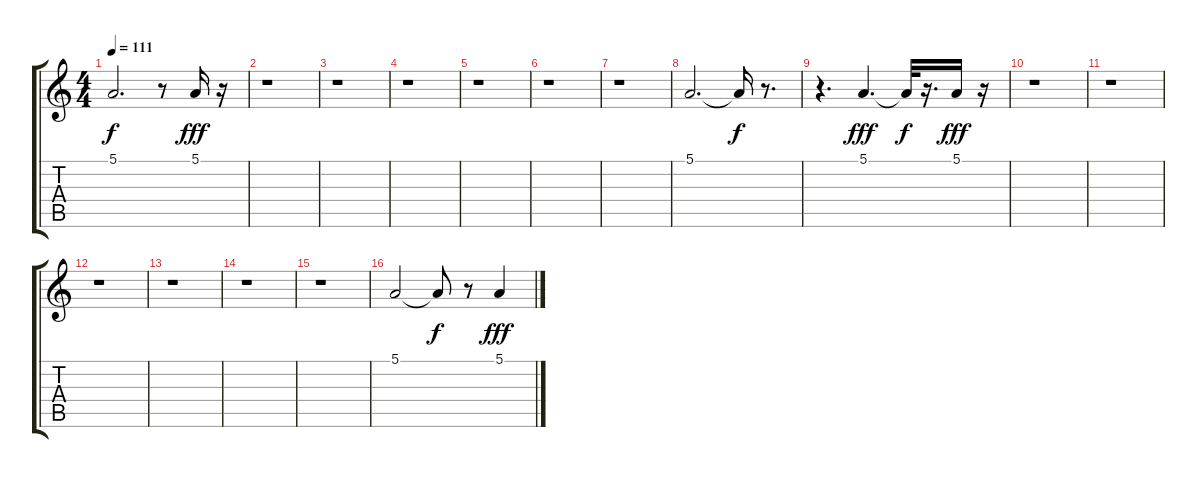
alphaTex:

\track "" {instrument synthstrings1}
\staff {score tabs}
\tuning (E4 B3 G3 D3 A2 E2) {hide}
\ts (4 4)
\tempo 111
\clef g2
\ks c
5.1{t}.2{d dy f} r.8 5.1.16{dy fff} r.16 |
r.1 |
r.1 |
r.1 |
r.1 |
r.1 |
r.1 |
5.1.2{d} 5.1{t}.16{dy f} r.8{d} |
r.4{d} 5.1.4{d dy fff} 5.1{t}.32{dy f} r.16{d} 5.1.16{dy fff} r.16 |
r.1 |
r.1 |
r.1 |
r.1 |
r.1 |
r.1 |
5.1.2 5.1{t}.8{dy f} r.8 5.1.4{dy fff}
